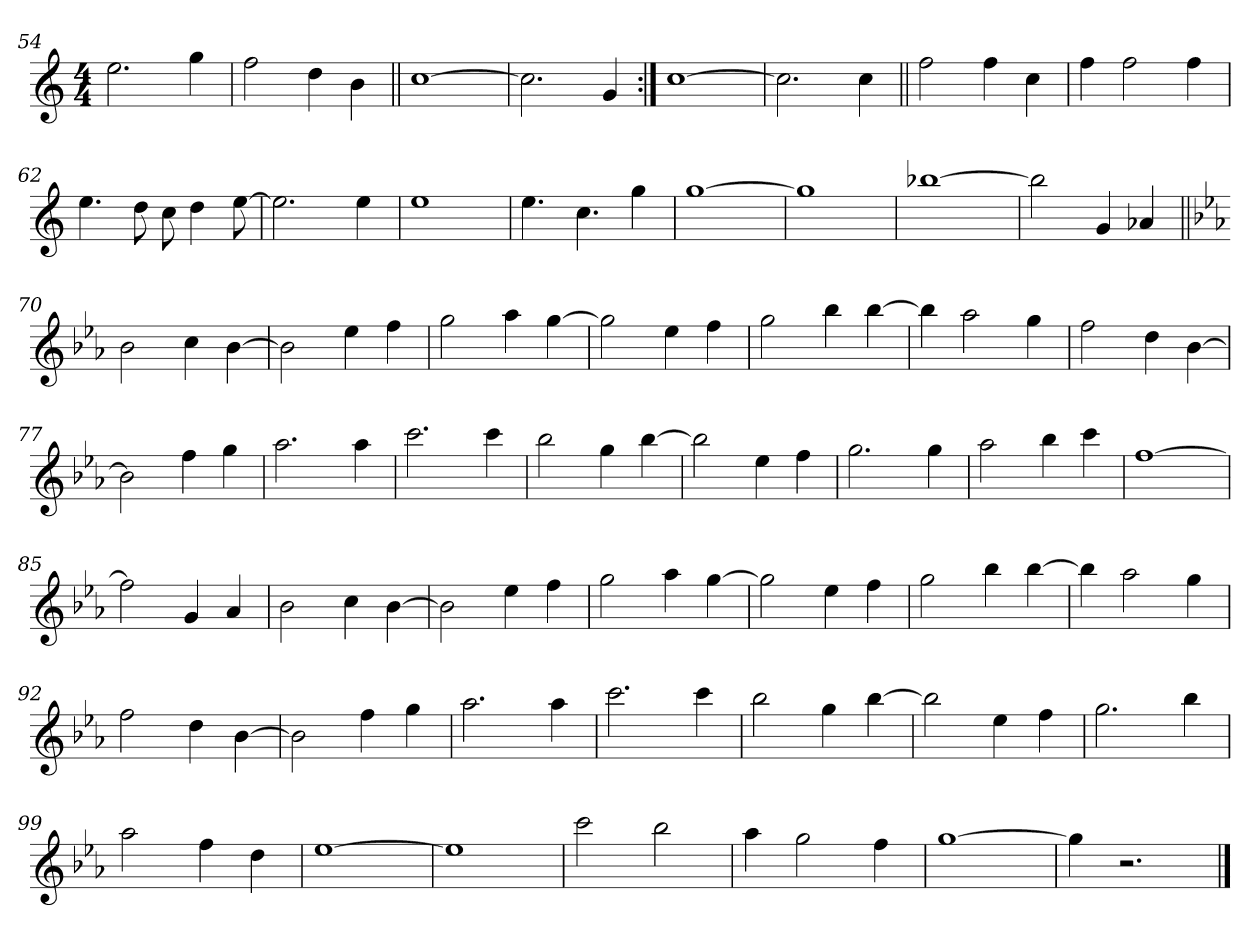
**kern
*part1
*staff1
*clefG2
*k[]
*C:
*M4/4
=54
2.ee\
4gg\
=55
2ff\
4dd\
4b\
=56||
[1cc
=57
2.cc\]
4g/
!!LO:LB:g=z
=58:|!
[1cc
=59
2.cc\]
4cc\
=60||
2ff\
4ff\
4cc\
=61
4ff\
2ff\
4ff\
=62
4.ee\
8dd\
8cc\
4dd\
[8ee\
=63
2.ee\]
4ee\
=64
1ee
=65
4.ee\
4.cc\
4gg\
=66
[1gg
=67
1gg]
=68
[1bb-X
=69
2bb-\]
4g/
4a-X/
!!LO:LB:g=z
=70||
*k[b-e-a-]
*E-:
2b-\
4cc\
[4b-\
=71
2b-\]
4ee-\
4ff\
=72
2gg\
4aa-\
[4gg\
=73
2gg\]
4ee-\
4ff\
=74
2gg\
4bb-\
[4bb-\
=75
4bb-\]
2aa-\
4gg\
=76
2ff\
4dd\
[4b-\
=77
2b-\]
4ff\
4gg\
=78
2.aa-\
4aa-\
!!LO:LB:g=z
=79
2.ccc\
4ccc\
=80
2bb-\
4gg\
[4bb-\
=81
2bb-\]
4ee-\
4ff\
=82
2.gg\
4gg\
=83
2aa-\
4bb-\
4ccc\
=84
[1ff
=85
2ff\]
4g/
4a-/
=86
2b-\
4cc\
[4b-\
=87
2b-\]
4ee-\
4ff\
=88
2gg\
4aa-\
[4gg\
!!LO:LB:g=z
=89
2gg\]
4ee-\
4ff\
=90
2gg\
4bb-\
[4bb-\
=91
4bb-\]
2aa-\
4gg\
=92
2ff\
4dd\
[4b-\
=93
2b-\]
4ff\
4gg\
=94
2.aa-\
4aa-\
=95
2.ccc\
4ccc\
=96
2bb-\
4gg\
[4bb-\
=97
2bb-\]
4ee-\
4ff\
=98
2.gg\
4bb-\
!!LO:LB:g=z
=99
2aa-\
4ff\
4dd\
=100
[1ee-
=101
1ee-]
=102
2ccc\
2bb-\
=103
4aa-\
2gg\
4ff\
=104
[1gg
=105
4gg\]
2.r
==
*-
